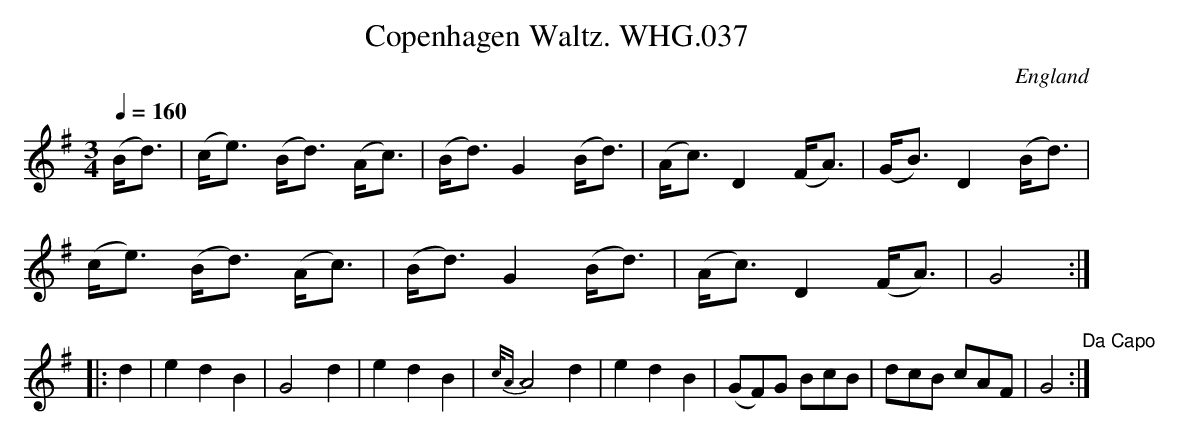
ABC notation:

X:1
T:Copenhagen Waltz. WHG.037
O:England
M:3/4
L:1/8
Q:1/4=160
K:G major
(B<d)|(c<e) (B<d) (A<c)|(B<d) G2 (B<d)|\
(A<c) D2 (F<A)|(G<B) D2 (B<d)|
(c<e) (B<d) (A<c)|(B<d) G2 (B<d)|\
(A<c) D2 (F<A)|G4:|
|:d2|e2d2 B2|G4 d2|e2d2 B2|{c<A}A4 d2|\
e2d2 B2|(GF)G BcB|dcB cAF|G4" Da Capo":|
